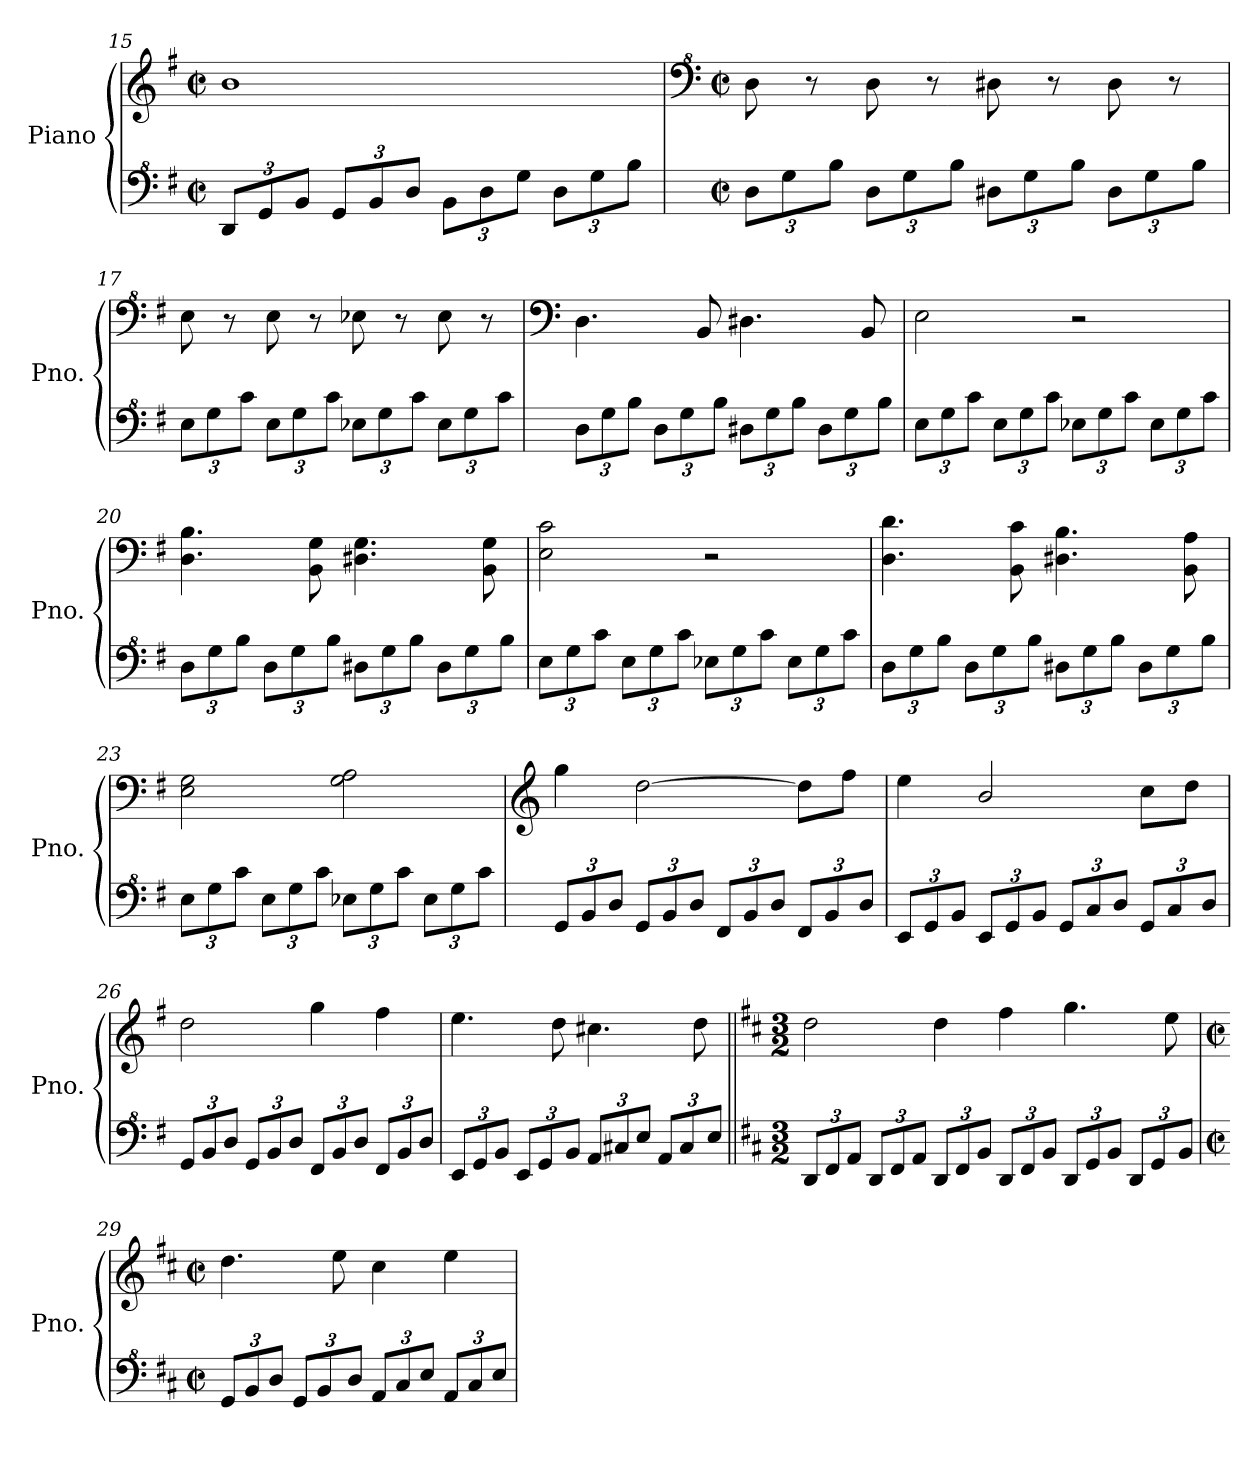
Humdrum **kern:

**kern	**kern
*part1	*part1
*staff2	*staff1
*I"Piano	*
*I'Pno.	*
*clefF^4	*clefG2
*k[f#]	*k[f#]
*M2/2	*M2/2
*met(c|)	*met(c|)
*Xbrackettup	*
=15	=15
12D/L	1b
12G/	.
12B/J	.
12G/L	.
12B/	.
12d/J	.
12B\L	.
12d\	.
12g\J	.
12d\L	.
12g\	.
12b\J	.
=16	=16
*	*clefF^4
*M2/2	*M2/2
*met(c|)	*met(c|)
12d\L	8d\
12g\	.
.	8r
12b\J	.
12d\L	8d\
12g\	.
.	8r
12b\J	.
12d#X\L	8d#X\
12g\	.
.	8r
12b\J	.
12d#\L	8d#\
12g\	.
.	8r
12b\J	.
!!LO:LB:g=z
=17	=17
12e\L	8e\
12g\	.
.	8r
12cc\J	.
12e\L	8e\
12g\	.
.	8r
12cc\J	.
12e-X\L	8e-X\
12g\	.
.	8r
12cc\J	.
12e-\L	8e-\
12g\	.
.	8r
12cc\J	.
=18	=18
*	*clefF4
12d\L	4.D\
12g\	.
12b\J	.
12d\L	.
12g\	.
.	8BB/
12b\J	.
12d#X\L	4.D#X\
12g\	.
12b\J	.
12d#\L	.
12g\	.
.	8BB/
12b\J	.
=19	=19
12e\L	2E\
12g\	.
12cc\J	.
12e\L	.
12g\	.
12cc\J	.
12e-X\L	2r
12g\	.
12cc\J	.
12e-\L	.
12g\	.
12cc\J	.
!!LO:LB:g=z
=20	=20
12d\L	4.D\ 4.B\
12g\	.
12b\J	.
12d\L	.
12g\	.
.	8BB\ 8G\
12b\J	.
12d#X\L	4.D#X\ 4.G\
12g\	.
12b\J	.
12d#\L	.
12g\	.
.	8BB\ 8G\
12b\J	.
=21	=21
12e\L	2E\ 2c\
12g\	.
12cc\J	.
12e\L	.
12g\	.
12cc\J	.
12e-X\L	2r
12g\	.
12cc\J	.
12e-\L	.
12g\	.
12cc\J	.
=22	=22
12d\L	4.D\ 4.d\
12g\	.
12b\J	.
12d\L	.
12g\	.
.	8BB\ 8c\
12b\J	.
12d#X\L	4.D#X\ 4.B\
12g\	.
12b\J	.
12d#\L	.
12g\	.
.	8BB\ 8A\
12b\J	.
!!LO:LB:g=z
=23	=23
12e\L	2E\ 2G\
12g\	.
12cc\J	.
12e\L	.
12g\	.
12cc\J	.
12e-X\L	2G\ 2A\
12g\	.
12cc\J	.
12e-\L	.
12g\	.
12cc\J	.
=24	=24
*	*clefG2
12G/L	4gg\
12B/	.
12d/J	.
12G/L	[2dd\
12B/	.
12d/J	.
12F#/L	.
12B/	.
12d/J	.
12F#/L	8dd\L]
12B/	.
.	8ff#\J
12d/J	.
=25	=25
12E/L	4ee\
12G/	.
12B/J	.
12E/L	2b/
12G/	.
12B/J	.
12G/L	.
12c/	.
12d/J	.
12G/L	8cc\L
12c/	.
.	8dd\J
12d/J	.
!!LO:LB:g=z
=26	=26
12G/L	2dd\
12B/	.
12d/J	.
12G/L	.
12B/	.
12d/J	.
12F#/L	4gg\
12B/	.
12d/J	.
12F#/L	4ff#\
12B/	.
12d/J	.
=27	=27
12E/L	4.ee\
12G/	.
12B/J	.
12E/L	.
12G/	.
.	8dd\
12B/J	.
12A/L	4.cc#X\
12c#X/	.
12e/J	.
12A/L	.
12c#/	.
.	8dd\
12e/J	.
!!LO:PB:g=z
=28||	=28||
*k[f#c#]	*k[f#c#]
*M3/2	*M3/2
12D/L	2dd\
12F#/	.
12A/J	.
12D/L	.
12F#/	.
12A/J	.
12D/L	4dd\
12F#/	.
12B/J	.
12D/L	4ff#\
12F#/	.
12B/J	.
12D/L	4.gg\
12G/	.
12B/J	.
12D/L	.
12G/	.
.	8ee\
12B/J	.
=29	=29
*M2/2	*M2/2
*met(c|)	*met(c|)
12G/L	4.dd\
12B/	.
12d/J	.
12G/L	.
12B/	.
.	8ee\
12d/J	.
12A/L	4cc#\
12c#/	.
12e/J	.
12A/L	4ee\
12c#/	.
12e/J	.
=	=
*-	*-
